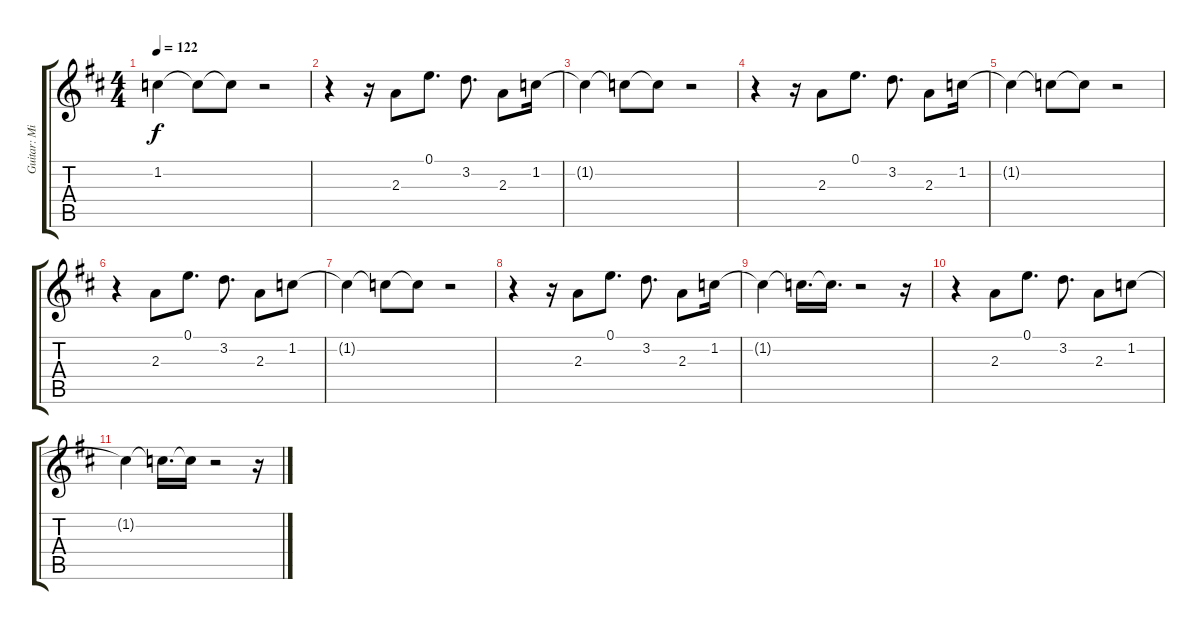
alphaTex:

\track ("Guitar: Mick Ralphs" "Guitar: Mi") {instrument acousticguitarsteel}
\staff {score tabs}
\tuning (E4 B3 G3 D3 A2 E2) {hide}
\ts (4 4)
\tempo 122
\clef g2
\ks d
1.2{t}.4{dy f} 1.2{t}.8 1.2{t}.8 r.2 |
r.4 r.16 2.3.8 0.1.8{d} 3.2.8{d} 2.3.8 1.2.16 |
1.2{t}.4 1.2{t}.8 1.2{t}.8 r.2 |
r.4 r.16 2.3.8 0.1.8{d} 3.2.8{d} 2.3.8 1.2.16 |
1.2{t}.4 1.2{t}.8 1.2{t}.8 r.2 |
r.4 2.3.8 0.1.8{d} 3.2.8{d} 2.3.8 1.2.8 |
1.2{t}.4 1.2{t}.8 1.2{t}.8 r.2 |
r.4 r.16 2.3.8 0.1.8{d} 3.2.8{d} 2.3.8 1.2.16 |
1.2{t}.4 1.2{t}.16{d} 1.2{t}.16{d} r.2 r.16 |
r.4 2.3.8 0.1.8{d} 3.2.8{d} 2.3.8 1.2.8 |
1.2{t}.4 1.2{t}.16{d} 1.2{t}.16 r.2 r.16
